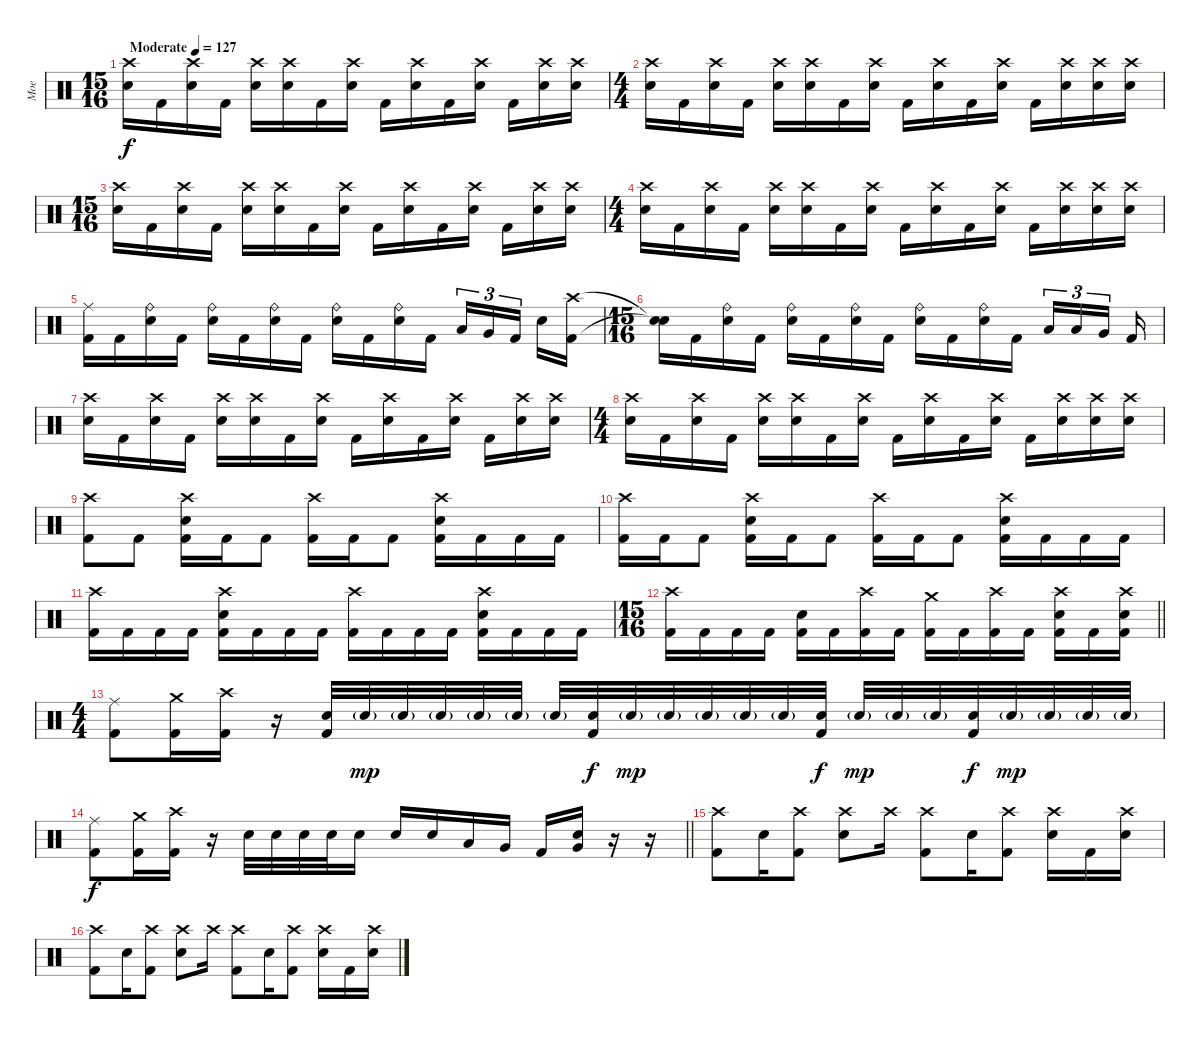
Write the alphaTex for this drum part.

\track ("Moe" "Moe") {instrument percussion}
\staff {score}
\articulation defaults
\ts (15 16)
\tempo (127 "Moderate")
\clef neutral
\ks c
("Crash high (hit)" "Electric Snare (hit)").16{dy f} "Kick (hit) 2".16 ("Crash high (hit)" "Electric Snare (hit)").16 "Kick (hit) 2".16 ("Crash high (hit)" "Electric Snare (hit)").16 ("Crash high (hit)" "Electric Snare (hit)").16 "Kick (hit) 2".16 ("Crash high (hit)" "Electric Snare (hit)").16 "Kick (hit) 2".16 ("Crash high (hit)" "Electric Snare (hit)").16 "Kick (hit) 2".16 ("Crash high (hit)" "Electric Snare (hit)").16 "Kick (hit) 2".16 ("Crash high (hit)" "Electric Snare (hit)").16 ("Crash high (hit)" "Electric Snare (hit)").16 |
\ts (4 4)
("Crash high (hit)" "Electric Snare (hit)").16 "Kick (hit) 2".16 ("Crash high (hit)" "Electric Snare (hit)").16 "Kick (hit) 2".16 ("Crash high (hit)" "Electric Snare (hit)").16 ("Crash high (hit)" "Electric Snare (hit)").16 "Kick (hit) 2".16 ("Crash high (hit)" "Electric Snare (hit)").16 "Kick (hit) 2".16 ("Crash high (hit)" "Electric Snare (hit)").16 "Kick (hit) 2".16 ("Crash high (hit)" "Electric Snare (hit)").16 "Kick (hit) 2".16 ("Crash high (hit)" "Electric Snare (hit)").16 ("Crash high (hit)" "Electric Snare (hit)").16 ("Crash high (hit)" "Electric Snare (hit)").16 |
\ts (15 16)
("Crash high (hit)" "Electric Snare (hit)").16 "Kick (hit) 2".16 ("Crash high (hit)" "Electric Snare (hit)").16 "Kick (hit) 2".16 ("Crash high (hit)" "Electric Snare (hit)").16 ("Crash high (hit)" "Electric Snare (hit)").16 "Kick (hit) 2".16 ("Crash high (hit)" "Electric Snare (hit)").16 "Kick (hit) 2".16 ("Crash high (hit)" "Electric Snare (hit)").16 "Kick (hit) 2".16 ("Crash high (hit)" "Electric Snare (hit)").16 "Kick (hit) 2".16 ("Crash high (hit)" "Electric Snare (hit)").16 ("Crash high (hit)" "Electric Snare (hit)").16 |
\ts (4 4)
("Crash high (hit)" "Electric Snare (hit)").16 "Kick (hit) 2".16 ("Crash high (hit)" "Electric Snare (hit)").16 "Kick (hit) 2".16 ("Crash high (hit)" "Electric Snare (hit)").16 ("Crash high (hit)" "Electric Snare (hit)").16 "Kick (hit) 2".16 ("Crash high (hit)" "Electric Snare (hit)").16 "Kick (hit) 2".16 ("Crash high (hit)" "Electric Snare (hit)").16 "Kick (hit) 2".16 ("Crash high (hit)" "Electric Snare (hit)").16 "Kick (hit) 2".16 ("Crash high (hit)" "Electric Snare (hit)").16 ("Crash high (hit)" "Electric Snare (hit)").16 ("Crash high (hit)" "Electric Snare (hit)").16 |
("Ride (middle)" "Kick (hit) 2").16 "Kick (hit) 2".16 ("Ride (bell)" "Electric Snare (hit)").16 "Kick (hit) 2".16 ("Ride (bell)" "Electric Snare (hit)").16 "Kick (hit) 2".16 ("Ride (bell)" "Electric Snare (hit)").16 "Kick (hit) 2".16 ("Ride (bell)" "Electric Snare (hit)").16 "Kick (hit) 2".16 ("Ride (bell)" "Electric Snare (hit)").16 "Kick (hit) 2".16 "Low Tom (hit)".16{tu (3 2)} "Very Low Tom (hit)".16{tu (3 2)} "Kick (hit) 2".16{tu (3 2) beam splitsecondary} "Electric Snare (hit)".16 ("Crash high (hit)" "Kick (hit) 2").16 |
\ts (15 16)
("Snare (hit)"{t} "Snare (hit)"{t}).16 "Kick (hit) 2".16 ("Ride (bell)" "Electric Snare (hit)").16 "Kick (hit) 2".16 ("Ride (bell)" "Electric Snare (hit)").16 "Kick (hit) 2".16 ("Ride (bell)" "Electric Snare (hit)").16 "Kick (hit) 2".16 ("Ride (bell)" "Electric Snare (hit)").16 "Kick (hit) 2".16 ("Ride (bell)" "Electric Snare (hit)").16 "Kick (hit) 2".16 "Low Tom (hit)".16{tu (3 2)} "Low Tom (hit)".16{tu (3 2)} "Very Low Tom (hit)".16{tu (3 2) beam splitsecondary} "Kick (hit) 2".16 |
("Crash high (hit)" "Electric Snare (hit)").16 "Kick (hit) 2".16 ("Crash high (hit)" "Electric Snare (hit)").16 "Kick (hit) 2".16 ("Crash high (hit)" "Electric Snare (hit)").16 ("Crash high (hit)" "Electric Snare (hit)").16 "Kick (hit) 2".16 ("Crash high (hit)" "Electric Snare (hit)").16 "Kick (hit) 2".16 ("Crash high (hit)" "Electric Snare (hit)").16 "Kick (hit) 2".16 ("Crash high (hit)" "Electric Snare (hit)").16 "Kick (hit) 2".16 ("Crash high (hit)" "Electric Snare (hit)").16 ("Crash high (hit)" "Electric Snare (hit)").16 |
\ts (4 4)
("Crash high (hit)" "Electric Snare (hit)").16 "Kick (hit) 2".16 ("Crash high (hit)" "Electric Snare (hit)").16 "Kick (hit) 2".16 ("Crash high (hit)" "Electric Snare (hit)").16 ("Crash high (hit)" "Electric Snare (hit)").16 "Kick (hit) 2".16 ("Crash high (hit)" "Electric Snare (hit)").16 "Kick (hit) 2".16 ("Crash high (hit)" "Electric Snare (hit)").16 "Kick (hit) 2".16 ("Crash high (hit)" "Electric Snare (hit)").16 "Kick (hit) 2".16 ("Crash high (hit)" "Electric Snare (hit)").16 ("Crash high (hit)" "Electric Snare (hit)").16 ("Crash high (hit)" "Electric Snare (hit)").16 |
("Crash high (hit)" "Kick (hit) 2").8 "Kick (hit) 2".8 ("Crash high (hit)" "Electric Snare (hit)" "Kick (hit) 2").16 "Kick (hit) 2".16 "Kick (hit) 2".8 ("Crash high (hit)" "Kick (hit) 2").16 "Kick (hit) 2".16 "Kick (hit) 2".8 ("Crash high (hit)" "Electric Snare (hit)" "Kick (hit) 2").16 "Kick (hit) 2".16 "Kick (hit) 2".16 "Kick (hit) 2".16 |
("Crash high (hit)" "Kick (hit) 2").16 "Kick (hit) 2".16 "Kick (hit) 2".8 ("Crash high (hit)" "Electric Snare (hit)" "Kick (hit) 2").16 "Kick (hit) 2".16 "Kick (hit) 2".8 ("Crash high (hit)" "Kick (hit) 2").16 "Kick (hit) 2".16 "Kick (hit) 2".8 ("Crash high (hit)" "Electric Snare (hit)" "Kick (hit) 2").16 "Kick (hit) 2".16 "Kick (hit) 2".16 "Kick (hit) 2".16 |
("Crash high (hit)" "Kick (hit) 2").16 "Kick (hit) 2".16 "Kick (hit) 2".16 "Kick (hit) 2".16 ("Crash high (hit)" "Electric Snare (hit)" "Kick (hit) 2").16 "Kick (hit) 2".16 "Kick (hit) 2".16 "Kick (hit) 2".16 ("Crash high (hit)" "Kick (hit) 2").16 "Kick (hit) 2".16 "Kick (hit) 2".16 "Kick (hit) 2".16 ("Crash high (hit)" "Electric Snare (hit)" "Kick (hit) 2").16 "Kick (hit) 2".16 "Kick (hit) 2".16 "Kick (hit) 2".16 |
\ts (15 16)
\barLineRight lightlight
("Crash high (hit)" "Kick (hit) 2").16 "Kick (hit) 2".16 "Kick (hit) 2".16 "Kick (hit) 2".16 ("Electric Snare (hit)" "Kick (hit) 2").16 "Kick (hit) 2".16 ("Crash high (hit)" "Kick (hit) 2").16 "Kick (hit) 2".16 ("Crash medium (hit)" "Kick (hit) 2").16 "Kick (hit) 2".16 ("Crash high (hit)" "Kick (hit) 2").16 "Kick (hit) 2".16 ("Crash high (hit)" "Electric Snare (hit)" "Kick (hit) 2").16 "Kick (hit) 2".16 ("Crash high (hit)" "Electric Snare (hit)" "Kick (hit) 2").16 |
\ts (4 4)
("Ride (middle)" "Kick (hit) 2").8 ("Crash medium (hit)" "Kick (hit) 2").16 ("Crash high (hit)" "Kick (hit) 2").16 r.16 ("Electric Snare (hit)" "Kick (hit) 2").32 "Electric Snare (hit)"{g}.32{dy mp} "Electric Snare (hit)"{g}.32 "Electric Snare (hit)"{g}.32 "Electric Snare (hit)"{g}.32 "Electric Snare (hit)"{g}.32 "Electric Snare (hit)"{g}.32 ("Electric Snare (hit)" "Kick (hit) 2").32{dy f} "Electric Snare (hit)"{g}.32{dy mp} "Electric Snare (hit)"{g}.32 "Electric Snare (hit)"{g}.32 "Electric Snare (hit)"{g}.32 "Electric Snare (hit)"{g}.32 ("Electric Snare (hit)" "Kick (hit) 2").32{dy f} "Electric Snare (hit)"{g}.32{dy mp} "Electric Snare (hit)"{g}.32 "Electric Snare (hit)"{g}.32 ("Electric Snare (hit)" "Kick (hit) 2").32{dy f} "Electric Snare (hit)"{g}.32{dy mp} "Electric Snare (hit)"{g}.32 "Electric Snare (hit)"{g}.32 "Electric Snare (hit)"{g}.32 |
\barLineRight lightlight
("Ride (middle)" "Kick (hit) 2").8{dy f} ("Crash medium (hit)" "Kick (hit) 2").16 ("Crash high (hit)" "Kick (hit) 2").16 r.16 "Electric Snare (hit)".32 "Electric Snare (hit)".32 "Electric Snare (hit)".32 "Electric Snare (hit)".32 "Electric Snare (hit)".16 "Electric Snare (hit)".16 "Electric Snare (hit)".16 "Low Tom (hit)".16 "Very Low Tom (hit)".16 "Kick (hit) 2".16 ("Electric Snare (hit)" "Very Low Tom (hit)").16 r.16 r.16 |
("Crash high (hit)" "Kick (hit) 2").8 "Electric Snare (hit)".16 ("Crash high (hit)" "Kick (hit) 2").8 ("Crash high (hit)" "Electric Snare (hit)").8 "Crash high (hit)".16 ("Crash high (hit)" "Kick (hit) 2").8 "Electric Snare (hit)".16 ("Crash high (hit)" "Kick (hit) 2").8 ("Crash high (hit)" "Electric Snare (hit)").16 "Kick (hit) 2".16 ("Crash high (hit)" "Electric Snare (hit)").16 |
("Crash high (hit)" "Kick (hit) 2").8 "Electric Snare (hit)".16 ("Crash high (hit)" "Kick (hit) 2").8 ("Crash high (hit)" "Electric Snare (hit)").8 "Crash high (hit)".16 ("Crash high (hit)" "Kick (hit) 2").8 "Electric Snare (hit)".16 ("Crash high (hit)" "Kick (hit) 2").8 ("Crash high (hit)" "Electric Snare (hit)").16 "Kick (hit) 2".16 ("Crash high (hit)" "Electric Snare (hit)").16
